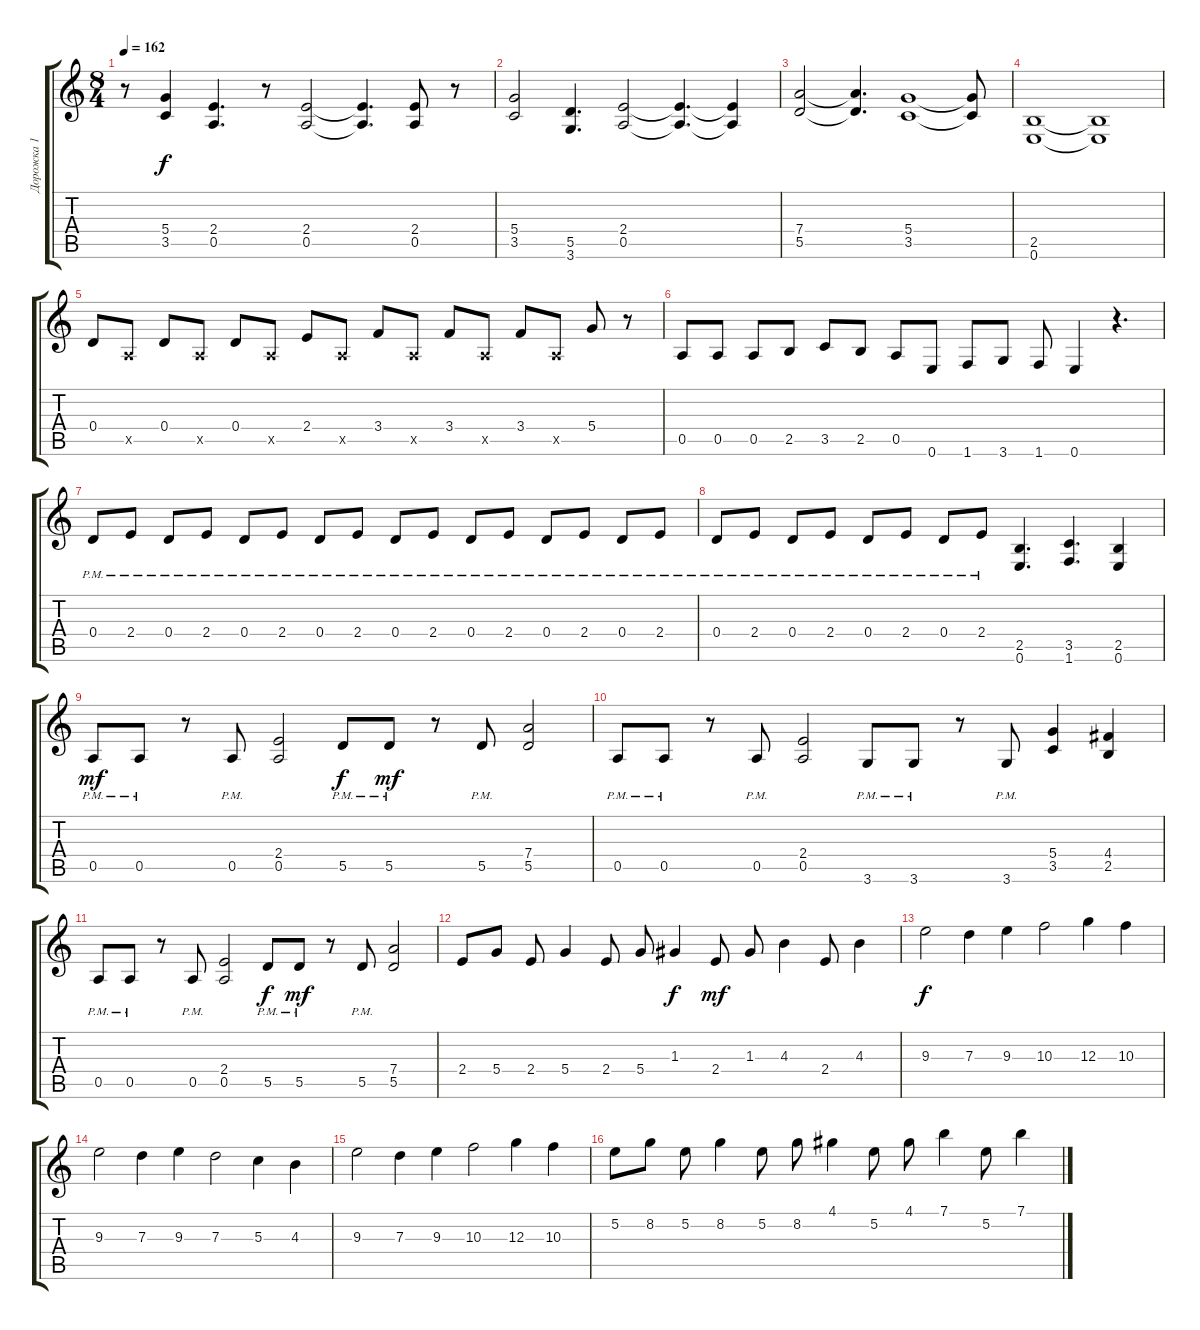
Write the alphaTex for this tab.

\track ("Дорожка 1" "Дорожка 1") {instrument overdrivenguitar}
\staff {score tabs}
\tuning (E4 B3 G3 D3 A2 E2) {hide}
\ts (8 4)
\tempo 162
\clef g2
\ks c
r.8{dy f} (5.4{t} 3.5{t}).4 (2.4 0.5).4{d} r.8 (2.4 0.5).2 (2.4{t} 0.5{t}).4{d} (2.4 0.5).8 r.8 |
(5.4 3.5).2 (5.5 3.6).4{d} (2.4 0.5).2 (2.4{t} 0.5{t}).4{d} (2.4{t} 0.5{t}).4 |
(7.4 5.5).2 (7.4{t} 5.5{t}).4{d} (5.4 3.5).1 (5.4{t} 3.5{t}).8 |
(2.5 0.6).1 (2.5{t} 0.6{t}).1 |
0.4.8 0.5{x}.8 0.4.8 0.5{x}.8 0.4.8 0.5{x}.8 2.4.8 0.5{x}.8 3.4.8 0.5{x}.8 3.4.8 0.5{x}.8 3.4.8 0.5{x}.8 5.4.8 r.8 |
0.5.8 0.5.8 0.5.8 2.5.8 3.5.8 2.5.8 0.5.8 0.6.8 1.6.8 3.6.8 1.6.8 0.6.4 r.4{d} |
0.4{pm}.8 2.4{pm}.8 0.4{pm}.8 2.4{pm}.8 0.4{pm}.8 2.4{pm}.8 0.4{pm}.8 2.4{pm}.8 0.4{pm}.8 2.4{pm}.8 0.4{pm}.8 2.4{pm}.8 0.4{pm}.8 2.4{pm}.8 0.4{pm}.8 2.4{pm}.8 |
0.4{pm}.8 2.4{pm}.8 0.4{pm}.8 2.4{pm}.8 0.4{pm}.8 2.4{pm}.8 0.4{pm}.8 2.4{pm}.8 (2.5 0.6).4{d} (3.5 1.6).4{d} (2.5 0.6).4 |
0.5{pm}.8{dy mf} 0.5{pm}.8 r.8 0.5{pm}.8 (2.4 0.5).2 5.5{pm}.8{dy f} 5.5{pm}.8{dy mf} r.8 5.5{pm}.8 (7.4 5.5).2 |
0.5{pm}.8 0.5{pm}.8 r.8 0.5{pm}.8 (2.4 0.5).2 3.6{pm}.8 3.6{pm}.8 r.8 3.6{pm}.8 (5.4 3.5).4 (4.4 2.5).4 |
0.5{pm}.8 0.5{pm}.8 r.8 0.5{pm}.8 (2.4 0.5).2 5.5{pm}.8{dy f} 5.5{pm}.8{dy mf} r.8 5.5{pm}.8 (7.4 5.5).2 |
2.4.8 5.4.8 2.4.8 5.4.4 2.4.8 5.4.8 1.3.4{dy f} 2.4.8{dy mf} 1.3.8 4.3.4 2.4.8 4.3.4 |
9.3.2{dy f} 7.3.4 9.3.4 10.3.2 12.3.4 10.3.4 |
9.3.2 7.3.4 9.3.4 7.3.2 5.3.4 4.3.4 |
9.3.2 7.3.4 9.3.4 10.3.2 12.3.4 10.3.4 |
5.2.8 8.2.8 5.2.8 8.2.4 5.2.8 8.2.8 4.1.4 5.2.8 4.1.8 7.1.4 5.2.8 7.1.4
